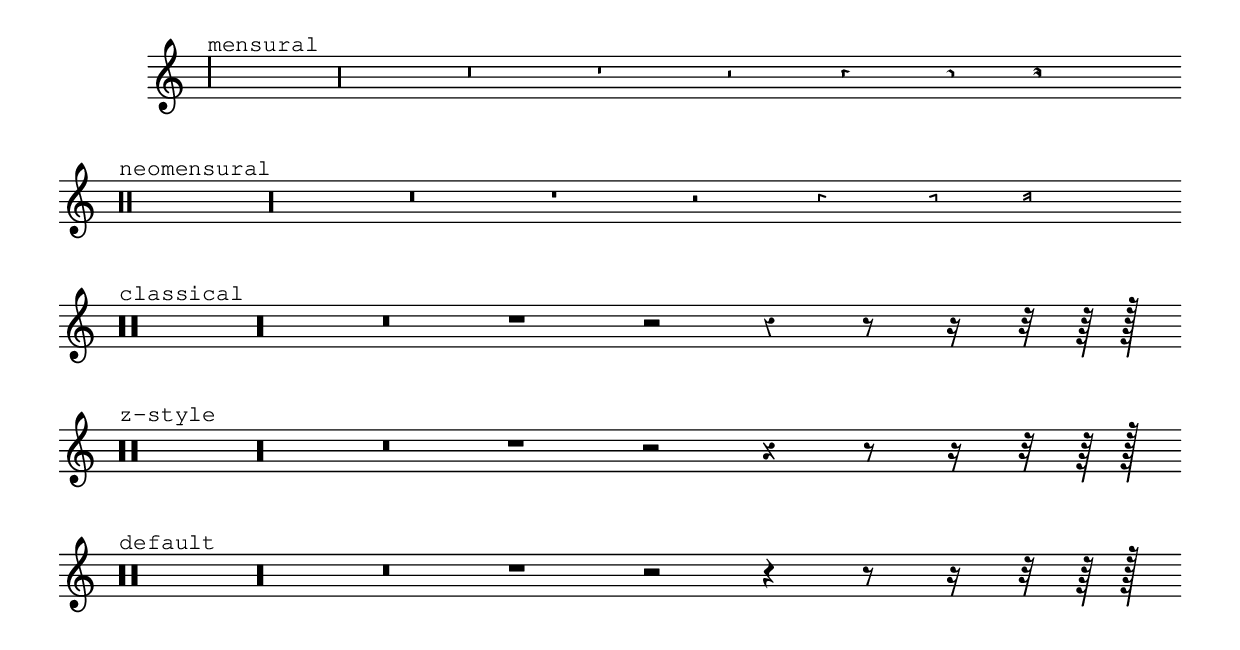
% DO NOT EDIT this file manually; it is automatically
% generated from Documentation/snippets/new
% Make any changes in Documentation/snippets/new/
% and then run scripts/auxiliar/makelsr.py
%
% This file is in the public domain.
%% Note: this file works from version 2.19.16
\version "2.19.16"

\header {
  lsrtags = "ancient-notation, rhythms, symbols-and-glyphs, tweaks-and-overrides"

  texidoc = "
Rests may be used in various styles.
"
  doctitle = "Rest styles"
} % begin verbatim


\new Staff \relative c {
  \omit Score.TimeSignature
  \cadenzaOn

  \override Staff.Rest.style = #'mensural
  r\maxima^\markup \typewriter { mensural }
  r\longa r\breve r1 r2 r4 r8 r16 s32 s64 s128 s128
  \bar ""
  \break

  \override Staff.Rest.style = #'neomensural
  r\maxima^\markup \typewriter { neomensural }
  r\longa r\breve r1 r2 r4 r8 r16 s32 s64 s128 s128
  \bar ""
  \break

  \override Staff.Rest.style = #'classical
  r\maxima^\markup \typewriter { classical }
  r\longa r\breve r1 r2 r4 r8 r16 r32 r64 r128 s128
  \bar ""
  \break

  \override Staff.Rest.style = #'z
  r\maxima^\markup \typewriter { z-style }
  r\longa r\breve r1 r2 r4 r8 r16 r32 r64 r128 s128
  \bar ""
  \break

  \override Staff.Rest.style = #'default
  r\maxima^\markup \typewriter { default }
  r\longa r\breve r1 r2 r4 r8 r16 r32 r64 r128 s128
}
